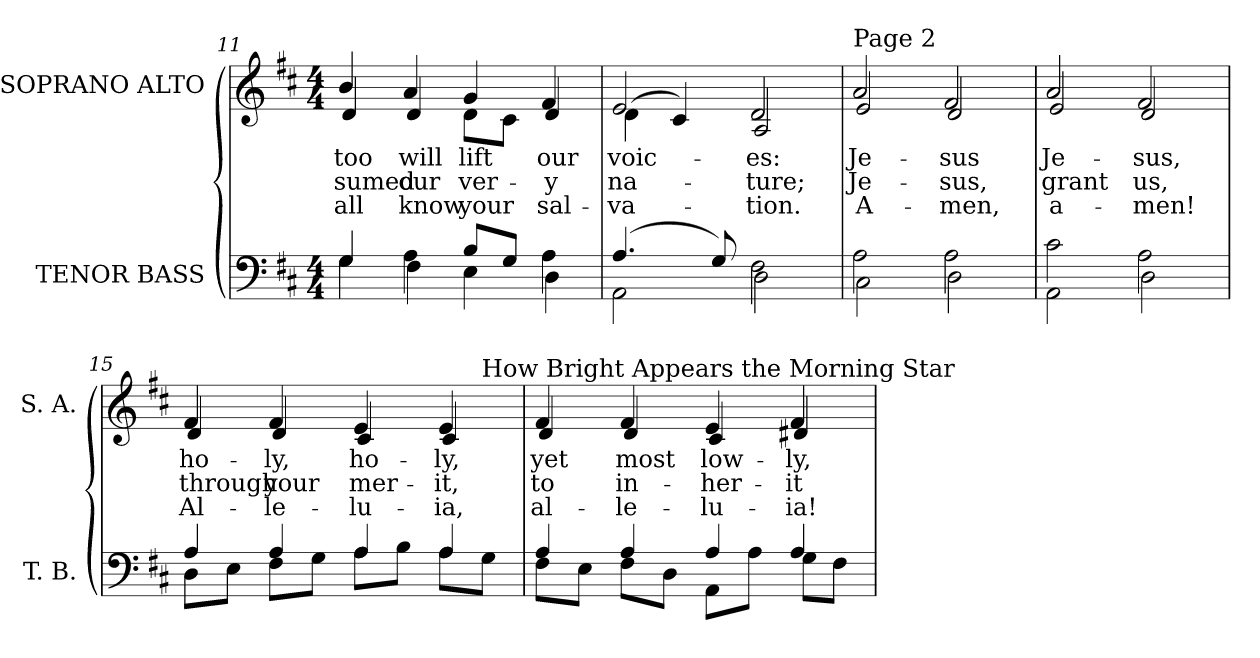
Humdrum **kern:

**kern	**kern	**text	**text	**text
*part2	*part1	*part1	*part1	*part1
*staff2	*staff1	*staff1	*staff1	*staff1
*I"TENOR BASS	*I"SOPRANO ALTO	*	*	*
*I'T. B.	*I'S. A.	*	*	*
*clefF4	*clefG2	*	*	*
*k[f#c#]	*k[f#c#]	*	*	*
*D:	*D:	*	*	*
*M4/4	*M4/4	*	*	*
=11	=11	=11	=11	=11
*^	*	*	*	*
!	!	!	!LO:LY:b:color=#000000	!LO:LY:b:color=#000000	!LO:LY:b:color=#000000
*	*	*^	*	*	*
4Gi/	4Gi\	4bi/	4di/	too	-sumed	all
!	!	!	!	!LO:LY:b:color=#000000	!LO:LY:b:color=#000000	!LO:LY:b:color=#000000
4Ai\	4F#i\	4ai/	4di/	will	our	know
!	!	!	!	!LO:LY:b:color=#000000	!LO:LY:b:color=#000000	!LO:LY:b:color=#000000
8Bi/L	4Ei\	4gi/	8di\L	lift	ver-	your
8Gi/J	.	.	8c#i\J	.	.	.
!	!	!	!	!LO:LY:b:color=#000000	!LO:LY:b:color=#000000	!LO:LY:b:color=#000000
4Ai\	4Di\	4f#i/	4di/	our	-y	sal-
=12	=12	=12	=12	=12	=12	=12
!	!	!	!	!LO:LY:b:color=#000000	!LO:LY:b:color=#000000	!LO:LY:b:color=#000000
(4.Ai/	2AAi\	2ei/	(4di\	voic-	na-	-va-
.	.	.	4c#i/)	.	.	.
8Gi/)	.	.	.	.	.	.
!	!	!	!	!LO:LY:b:color=#000000	!LO:LY:b:color=#000000	!LO:LY:b:color=#000000
2F#i\	2Di\	2di/	2Ai/	-es:	-ture;	-tion.
!!LO:PB:g=z	!!
=13	=13	=13	=13	=13	=13	=13
!	!	!LO:TX:a:t=Page 2	!	!	!	!
!	!	!	!	!LO:LY:b:color=#000000	!LO:LY:b:color=#000000	!LO:LY:b:color=#000000
2Ai\	2C#i\	2ai/	2ei/	Je-	Je-	A-
!	!	!	!	!LO:LY:b:color=#000000	!LO:LY:b:color=#000000	!LO:LY:b:color=#000000
2Ai\	2Di\	2f#i/	2di/	-sus	-sus,	-men,
=14	=14	=14	=14	=14	=14	=14
!	!	!	!	!LO:LY:b:color=#000000	!LO:LY:b:color=#000000	!LO:LY:b:color=#000000
2c#i\	2AAi\	2ai/	2ei/	Je-	grant	a-
!	!	!	!	!LO:LY:b:color=#000000	!LO:LY:b:color=#000000	!LO:LY:b:color=#000000
2Ai\	2Di\	2f#i/	2di/	-sus,	us,	-men!
*	*	*v	*v	*	*	*
=15	=15	=15	=15	=15	=15
*	*	*^	*	*	*
!	!	!	!	!LO:LY:b:color=#000000	!LO:LY:b:color=#000000	!LO:LY:b:color=#000000
*	*	*	*^	*	*	*
4Ai/	8Di\L	4f#i/	4di/	2..ryy	ho-	through	Al-
.	8Ei\J	.	.	.	.	.	.
!	!	!	!	!	!LO:LY:b:color=#000000	!LO:LY:b:color=#000000	!LO:LY:b:color=#000000
4Ai/	8F#i\L	4f#i/	4di/	.	-ly,	your	-le-
.	8Gi\J	.	.	.	.	.	.
!	!	!	!	!	!LO:LY:b:color=#000000	!LO:LY:b:color=#000000	!LO:LY:b:color=#000000
4Ai/	8Ai\L	4ei/	4c#i/	.	ho-	mer-	-lu-
.	8Bi\J	.	.	.	.	.	.
!	!	!	!	!	!LO:LY:b:color=#000000	!LO:LY:b:color=#000000	!LO:LY:b:color=#000000
4Ai/	8Ai\L	4ei/	4c#i/	.	-ly,	-it,	-ia,
!	!	!	!	!LO:TX:a:t=How Bright Appears the Morning Star	!	!	!
.	8Gi\J	.	.	8ryy	.	.	.
*	*	*v	*v	*v	*	*	*
=16	=16	=16	=16	=16	=16
*	*	*^	*	*	*
*	*	*	*^	*	*	*
!	!	!	!	!	!LO:LY:b:color=#000000	!LO:LY:b:color=#000000	!LO:LY:b:color=#000000
*	*	*	*v	*v	*	*	*
4Ai/	8F#i\L	4f#i/	4di/	yet	to	al-
.	8Ei\J	.	.	.	.	.
!	!	!	!	!LO:LY:b:color=#000000	!LO:LY:b:color=#000000	!LO:LY:b:color=#000000
4Ai/	8F#i\L	4f#i/	4di/	most	in-	-le-
.	8Di\J	.	.	.	.	.
!	!	!	!	!LO:LY:b:color=#000000	!LO:LY:b:color=#000000	!LO:LY:b:color=#000000
4Ai/	8AAi\L	4ei/	4c#i/	low-	-her-	-lu-
.	8Ai\J	.	.	.	.	.
!	!	!	!	!LO:LY:b:color=#000000	!LO:LY:b:color=#000000	!LO:LY:b:color=#000000
4Ai/	8Gi\L	4f#i/	4d#Xi/	-ly,	-it	-ia!
.	8F#i\J	.	.	.	.	.
*v	*v	*	*	*	*	*
*	*v	*v	*	*	*
=	=	=	=	=
*-	*-	*-	*-	*-
